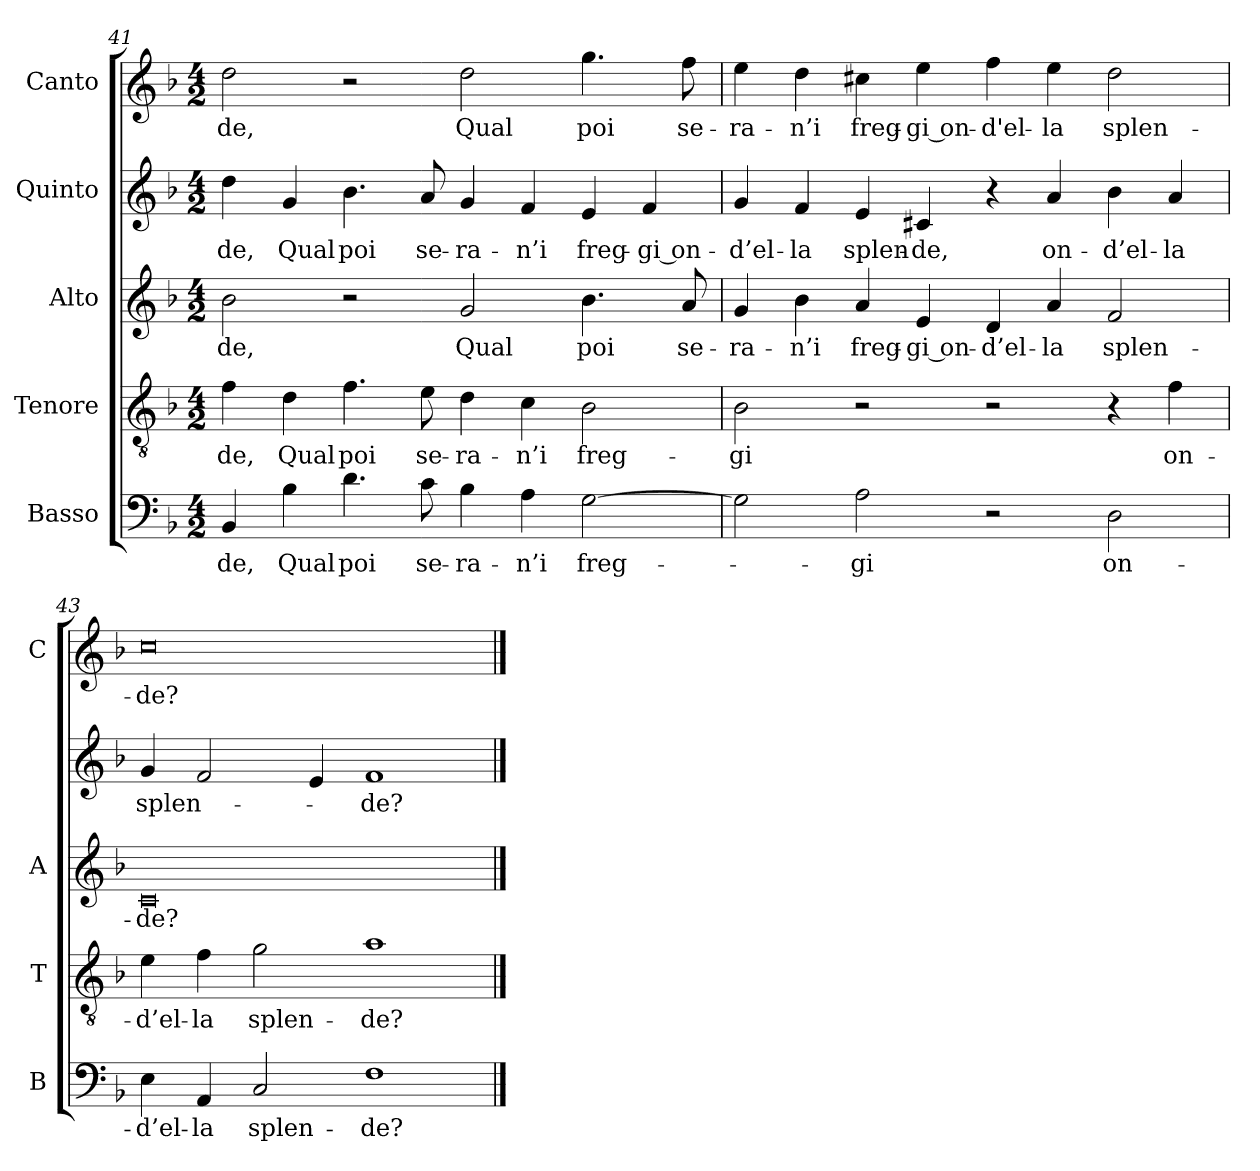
**kern	**text	**kern	**text	**kern	**text	**kern	**text	**kern	**text
*part5	*part5	*part4	*part4	*part3	*part3	*part2	*part2	*part1	*part1
*staff5	*staff5	*staff4	*staff4	*staff3	*staff3	*staff2	*staff2	*staff1	*staff1
*I"Basso	*	*I"Tenore	*	*I"Alto	*	*I"Quinto	*	*I"Canto	*
*I'B	*	*I'T	*	*I'A	*	*	*	*I'C	*
*clefF4	*	*clefGv2	*	*clefG2	*	*clefG2	*	*clefG2	*
*k[b-]	*	*k[b-]	*	*k[b-]	*	*k[b-]	*	*k[b-]	*
*M4/2	*	*M4/2	*	*M4/2	*	*M4/2	*	*M4/2	*
=41	=41	=41	=41	=41	=41	=41	=41	=41	=41
4BB-	-de,	4f	-de,	2b-	-de,	4dd	-de,	2dd	-de,
4B-	Qual	4d	Qual	.	.	4g	Qual	.	.
4.d	poi	4.f	poi	2r	.	4.b-	poi	2r	.
8c	se-	8e	se-	.	.	8a	se-	.	.
4B-	-ra-	4d	-ra-	2g	Qual	4g	-ra-	2dd	Qual
4A	-n’i	4c	-n’i	.	.	4f	-n’i	.	.
[2G	freg-	2B-	freg-	4.b-	poi	4e	freg-	4.gg	poi
.	.	.	.	.	.	4f	-gi on-	.	.
.	.	.	.	8a	se-	.	.	8ff	se-
=42	=42	=42	=42	=42	=42	=42	=42	=42	=42
2G]	.	2B-	-gi	4g	-ra-	4g	-d’el-	4ee	-ra-
.	.	.	.	4b-	-n’i	4f	-la	4dd	-n’i
2A	-gi	2r	.	4a	freg-	4e	splen-	4cc#X	freg-
.	.	.	.	4e	-gi on-	4c#X	-de,	4ee	-gi on-
2r	.	2r	.	4d	-d’el-	4r	.	4ff	-d'el-
.	.	.	.	4a	-la	4a	on-	4ee	-la
2D	on-	4r	.	2f	splen-	4b-	-d’el-	2dd	splen-
.	.	4f	on-	.	.	4a	-la	.	.
=43	=43	=43	=43	=43	=43	=43	=43	=43	=43
4E	-d’el-	4e	-d’el-	0c	-de?	4g	splen-	0cc	-de?
4AA	-la	4f	-la	.	.	2f	.	.	.
2C	splen-	2g	splen-	.	.	.	.	.	.
.	.	.	.	.	.	4e	.	.	.
1F	-de?	1a	-de?	.	.	1f	-de?	.	.
==	==	==	==	==	==	==	==	==	==
*-	*-	*-	*-	*-	*-	*-	*-	*-	*-
